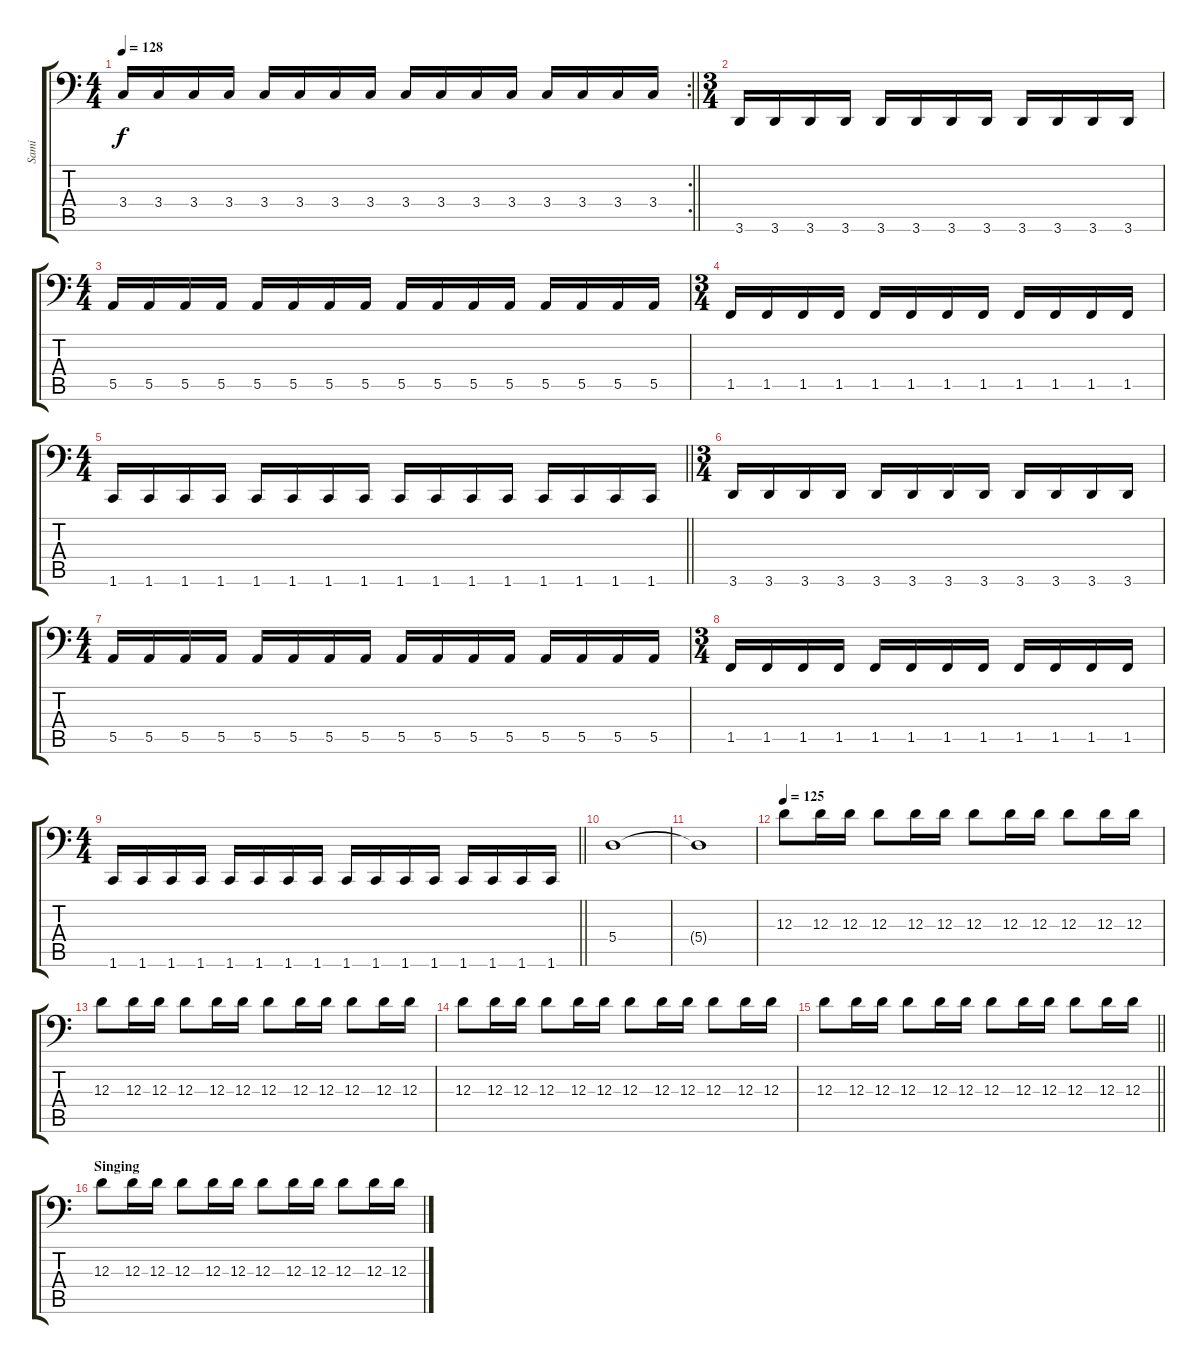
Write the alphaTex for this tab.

\track ("Sami" "Sami") {instrument electricbassfinger}
\staff {score tabs}
\tuning (C3 G2 D2 A1 E1 B0) {hide}
\rc 2
\ts (4 4)
\tempo 128
\clef f4
\barLineRight lightlight
\ks c
3.4.16{dy f} 3.4.16 3.4.16 3.4.16 3.4.16 3.4.16 3.4.16 3.4.16 3.4.16 3.4.16 3.4.16 3.4.16 3.4.16 3.4.16 3.4.16 3.4.16 |
\ts (3 4)
\section ("" "")
3.6.16 3.6.16 3.6.16 3.6.16 3.6.16 3.6.16 3.6.16 3.6.16 3.6.16 3.6.16 3.6.16 3.6.16 |
\ts (4 4)
5.5.16 5.5.16 5.5.16 5.5.16 5.5.16 5.5.16 5.5.16 5.5.16 5.5.16 5.5.16 5.5.16 5.5.16 5.5.16 5.5.16 5.5.16 5.5.16 |
\ts (3 4)
1.5.16 1.5.16 1.5.16 1.5.16 1.5.16 1.5.16 1.5.16 1.5.16 1.5.16 1.5.16 1.5.16 1.5.16 |
\ts (4 4)
\barLineRight lightlight
1.6.16 1.6.16 1.6.16 1.6.16 1.6.16 1.6.16 1.6.16 1.6.16 1.6.16 1.6.16 1.6.16 1.6.16 1.6.16 1.6.16 1.6.16 1.6.16 |
\ts (3 4)
\section ("" "")
3.6.16 3.6.16 3.6.16 3.6.16 3.6.16 3.6.16 3.6.16 3.6.16 3.6.16 3.6.16 3.6.16 3.6.16 |
\ts (4 4)
5.5.16 5.5.16 5.5.16 5.5.16 5.5.16 5.5.16 5.5.16 5.5.16 5.5.16 5.5.16 5.5.16 5.5.16 5.5.16 5.5.16 5.5.16 5.5.16 |
\ts (3 4)
1.5.16 1.5.16 1.5.16 1.5.16 1.5.16 1.5.16 1.5.16 1.5.16 1.5.16 1.5.16 1.5.16 1.5.16 |
\ts (4 4)
\barLineRight lightlight
1.6.16 1.6.16 1.6.16 1.6.16 1.6.16 1.6.16 1.6.16 1.6.16 1.6.16 1.6.16 1.6.16 1.6.16 1.6.16 1.6.16 1.6.16 1.6.16 |
\section ("" "")
5.4.1 |
5.4{t}.1 |
\tempo 125
12.3.8{volume 9} 12.3.16 12.3.16 12.3.8 12.3.16 12.3.16 12.3.8 12.3.16 12.3.16 12.3.8 12.3.16 12.3.16 |
12.3.8 12.3.16 12.3.16 12.3.8 12.3.16 12.3.16 12.3.8 12.3.16 12.3.16 12.3.8 12.3.16 12.3.16 |
12.3.8 12.3.16 12.3.16 12.3.8 12.3.16 12.3.16 12.3.8 12.3.16 12.3.16 12.3.8 12.3.16 12.3.16 |
\barLineRight lightlight
12.3.8 12.3.16 12.3.16 12.3.8 12.3.16 12.3.16 12.3.8 12.3.16 12.3.16 12.3.8 12.3.16 12.3.16 |
\section ("" "Singing")
12.3.8 12.3.16 12.3.16 12.3.8 12.3.16 12.3.16 12.3.8 12.3.16 12.3.16 12.3.8 12.3.16 12.3.16
